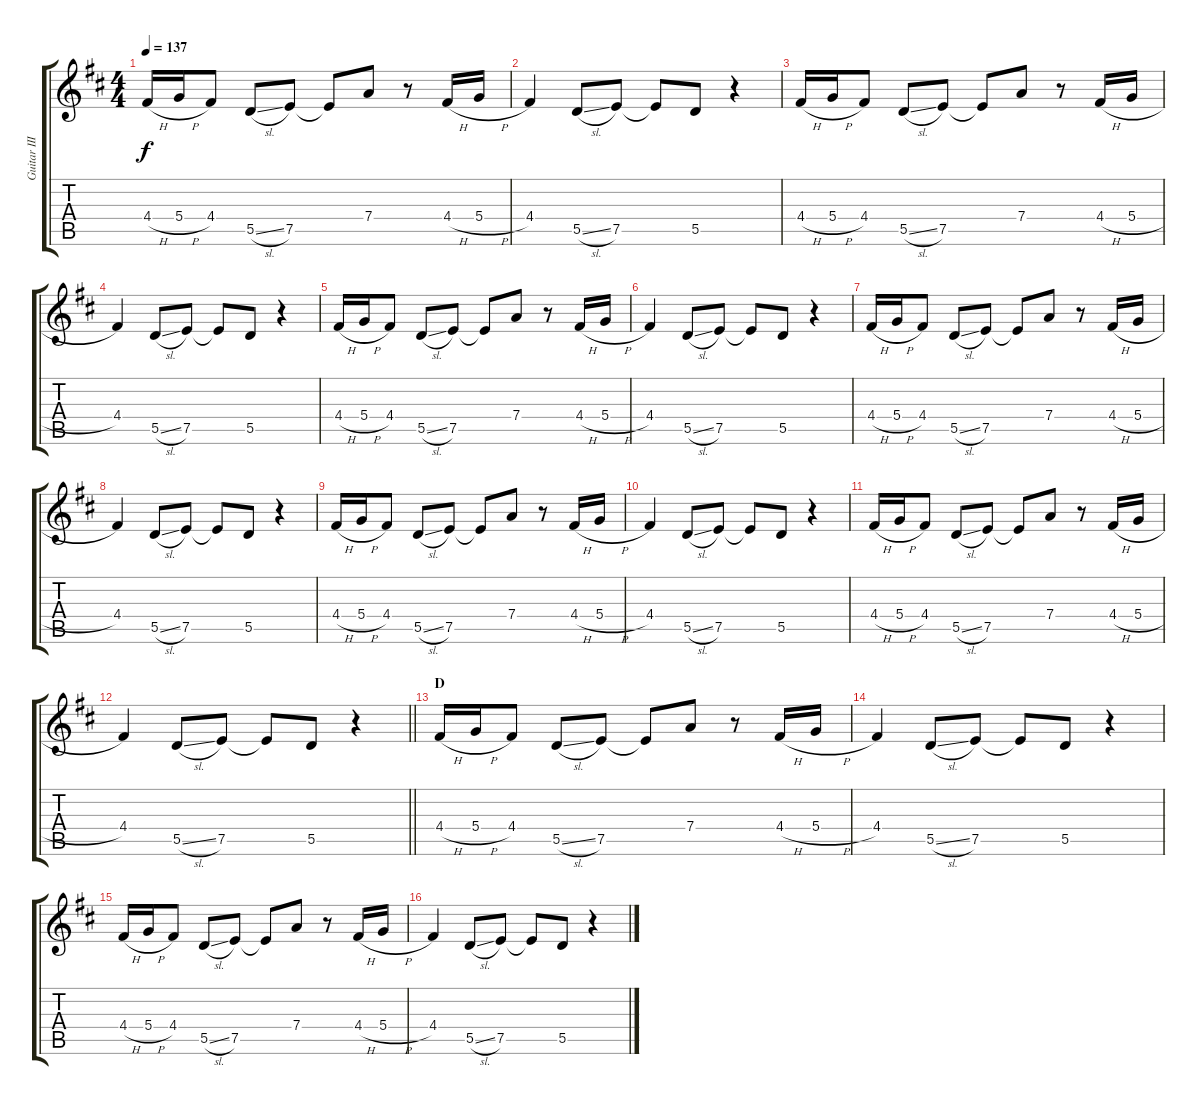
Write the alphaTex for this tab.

\track ("Guitar III" "Guitar III") {instrument electricguitarjazz}
\staff {score tabs}
\tuning (E4 B3 G3 D3 A2 E2) {hide}
\ts (4 4)
\tempo 137
\clef g2
\ks d
4.4{h}.16{dy f} 5.4{h}.16 4.4.8 5.5{sl}.8 7.5.8 7.5{t}.8 7.4.8 r.8 4.4{h}.16 5.4{h}.16 |
4.4.4 5.5{sl}.8 7.5.8 7.5{t}.8 5.5.8 r.4 |
4.4{h}.16 5.4{h}.16 4.4.8 5.5{sl}.8 7.5.8 7.5{t}.8 7.4.8 r.8 4.4{h}.16 5.4{h}.16 |
4.4.4 5.5{sl}.8 7.5.8 7.5{t}.8 5.5.8 r.4 |
4.4{h}.16 5.4{h}.16 4.4.8 5.5{sl}.8 7.5.8 7.5{t}.8 7.4.8 r.8 4.4{h}.16 5.4{h}.16 |
4.4.4 5.5{sl}.8 7.5.8 7.5{t}.8 5.5.8 r.4 |
4.4{h}.16 5.4{h}.16 4.4.8 5.5{sl}.8 7.5.8 7.5{t}.8 7.4.8 r.8 4.4{h}.16 5.4{h}.16 |
4.4.4 5.5{sl}.8 7.5.8 7.5{t}.8 5.5.8 r.4 |
4.4{h}.16 5.4{h}.16 4.4.8 5.5{sl}.8 7.5.8 7.5{t}.8 7.4.8 r.8 4.4{h}.16 5.4{h}.16 |
4.4.4 5.5{sl}.8 7.5.8 7.5{t}.8 5.5.8 r.4 |
4.4{h}.16 5.4{h}.16 4.4.8 5.5{sl}.8 7.5.8 7.5{t}.8 7.4.8 r.8 4.4{h}.16 5.4{h}.16 |
\barLineRight lightlight
4.4.4 5.5{sl}.8 7.5.8 7.5{t}.8 5.5.8 r.4 |
\section ("" "D")
4.4{h}.16 5.4{h}.16 4.4.8 5.5{sl}.8 7.5.8 7.5{t}.8 7.4.8 r.8 4.4{h}.16 5.4{h}.16 |
4.4.4 5.5{sl}.8 7.5.8 7.5{t}.8 5.5.8 r.4 |
4.4{h}.16 5.4{h}.16 4.4.8 5.5{sl}.8 7.5.8 7.5{t}.8 7.4.8 r.8 4.4{h}.16 5.4{h}.16 |
4.4.4 5.5{sl}.8 7.5.8 7.5{t}.8 5.5.8 r.4
